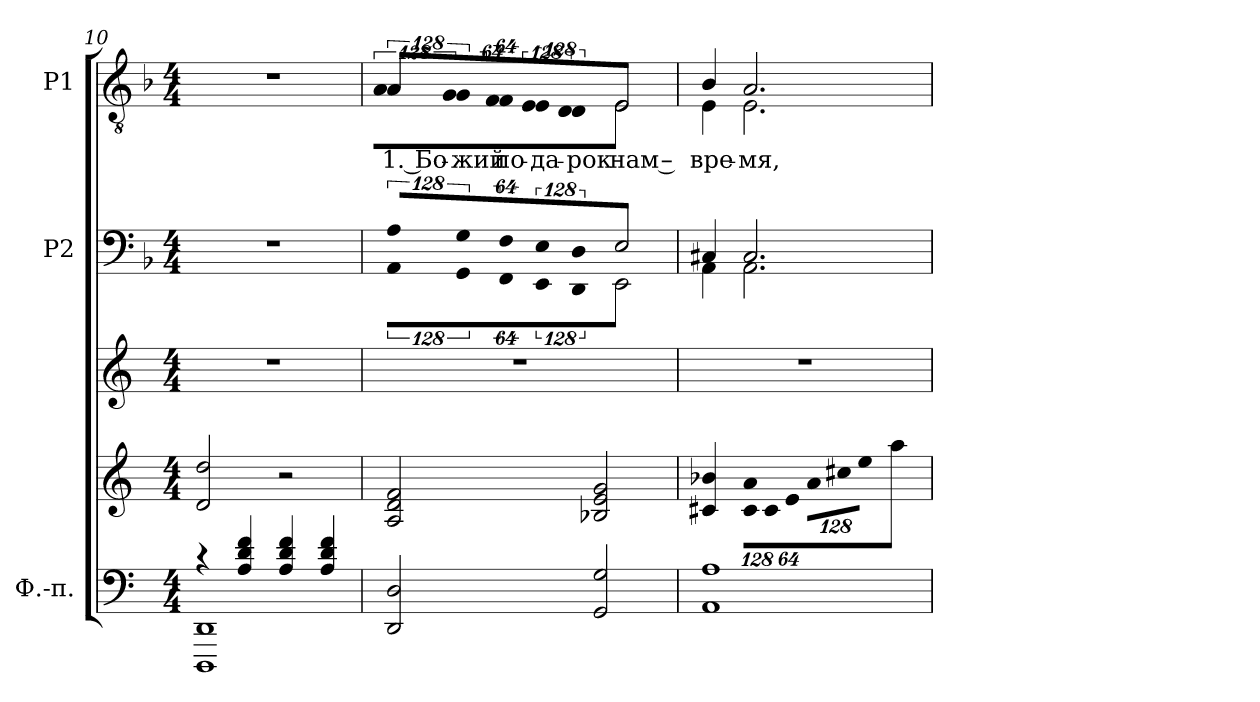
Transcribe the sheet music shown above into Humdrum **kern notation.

**kern	**kern	**kern	**kern	**kern	**text
*part3	*part3	*part3	*part2	*part1	*part1
*staff5	*staff4	*staff3	*staff2	*staff1	*staff1
*I"Ф.-п.	*	*	*I"P2	*I"P1	*
*clefF4	*clefG2	*clefG2	*clefF4	*clefGv2	*
*	*	*	*	*ITrd7c12	*
*k[]	*k[]	*k[]	*k[b-]	*k[b-]	*
*C:	*C:	*C:	*F:	*F:	*
*M4/4	*M4/4	*M4/4	*M4/4	*M4/4	*
=10	=10	=10	=10	=10	=10
*^	*	*	*	*	*
4r	1DDDi 1DDi	2di/ 2ddi	1r	1r	1r	.
4Ai/ 4di 4fi	.	.	.	.	.	.
4Ai/ 4di 4fi	.	2r	.	.	.	.
4Ai/ 4di 4fi	.	.	.	.	.	.
*v	*v	*	*	*	*	*
!!LO:LB:g=z
=11	=11	=11	=11	=11	=11
*	*	*	*^	*	*
!	!	!	!LO:N:vis=8	!LO:N:vis=8	!LO:N:vis=8	!
*	*	*	*	*	*^	*
!	!	!	!	!	!	!LO:N:vis=8	!LO:LY:b:color=#000000
2DDi/ 2Di	2Ai/ 2di 2fi	1r	1024%85Ai/L	1024%85AAi\L	1024%85AAi/L	1024%85AAi\L	1. Бо-
!	!	!	!LO:N:vis=8	!LO:N:vis=8	!LO:N:vis=8	!	!
!	!	!	!	!	!	!LO:N:vis=8	!LO:LY:b:color=#000000
.	.	.	1024%85Gi/	1024%85GGi\	1024%85GGi/	1024%85GGi\	-жий
!	!	!	!LO:N:vis=8	!LO:N:vis=8	!LO:N:vis=8	!	!
!	!	!	!	!	!	!LO:N:vis=8	!LO:LY:b:color=#000000
.	.	.	512%43Fi/J	512%43FFi\J	512%43FFi/J	512%43FFi\J	по-
!	!	!	!LO:N:vis=4	!LO:N:vis=4	!LO:N:vis=4	!	!
!	!	!	!	!	!	!LO:N:vis=4	!LO:LY:b:color=#000000
.	.	.	512%85Ei/	512%85EEi\	512%85EEi/	512%85EEi\	-да-
!	!	!	!LO:N:vis=8	!LO:N:vis=8	!LO:N:vis=8	!	!
!	!	!	!	!	!	!LO:N:vis=8	!LO:LY:b:color=#000000
.	.	.	512%43Di/	512%43DDi\	512%43DDi/	512%43DDi\	-рок
!	!	!	!	!	!	!	!LO:LY:b:color=#000000
2GGi/ 2Gi	2B-i/ 2ei 2gi	.	2Ei/	2EEi\	2EEi/	2EEi\	нам –
=12	=12	=12	=12	=12	=12	=12	=12
!	!	!	!	!	!	!	!LO:LY:b:color=#000000
1AAi 1Ai	4c#Xi/ 4b-i	1r	4C#Xi/	4AAi\	4BB-i/	4EEi\	вре-
*	*Xbrackettup	*	*	*	*	*	*
!	!LO:N:vis=8	!	!	!	!	!	!
!	!	!	!	!	!	!	!LO:LY:b:color=#000000
.	1024%85c#i/ 1024%85aiL	.	2.C#i/	2.AAi\	2.AAi/	2.EEi\	-мя,
!	!LO:N:vis=8	!	!	!	!	!	!
.	1024%85c#i/	.	.	.	.	.	.
!	!LO:N:vis=8	!	!	!	!	!	!
.	512%43ei/J	.	.	.	.	.	.
!	!LO:N:vis=8	!	!	!	!	!	!
.	1024%85ai\L	.	.	.	.	.	.
!	!LO:N:vis=8	!	!	!	!	!	!
.	1024%85cc#Xi\	.	.	.	.	.	.
!	!LO:N:vis=8	!	!	!	!	!	!
.	512%43eei\J	.	.	.	.	.	.
.	4aai\	.	.	.	.	.	.
*	*	*	*v	*v	*	*	*
*	*	*	*	*v	*v	*
=	=	=	=	=	=
*-	*-	*-	*-	*-	*-
